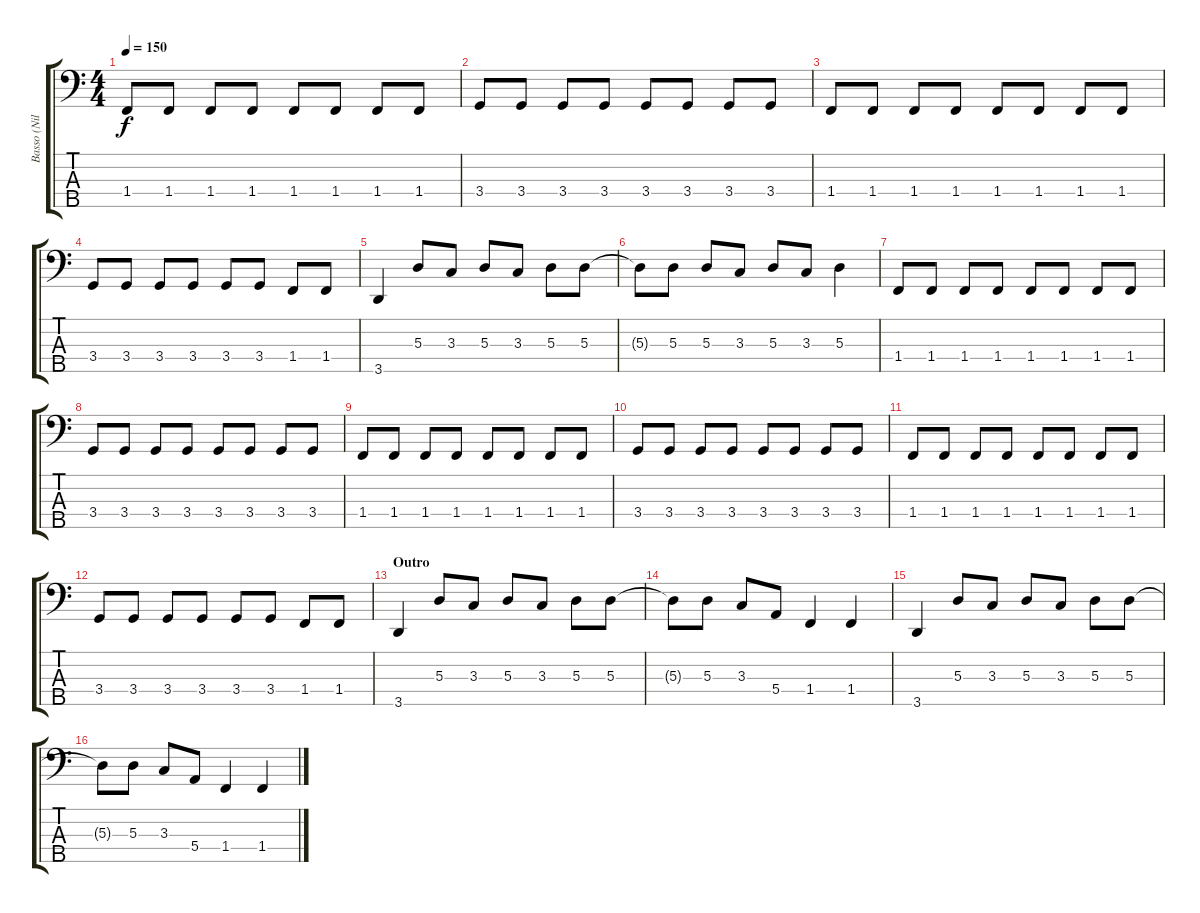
\track ("Basso (Nils Ursin)" "Basso (Nil") {instrument electricbassfinger}
\staff {score tabs}
\tuning (G2 D2 A1 E1 B0) {hide}
\ts (4 4)
\tempo 150
\clef f4
\ks c
1.4.8{dy f} 1.4.8 1.4.8 1.4.8 1.4.8 1.4.8 1.4.8 1.4.8 |
3.4.8 3.4.8 3.4.8 3.4.8 3.4.8 3.4.8 3.4.8 3.4.8 |
1.4.8 1.4.8 1.4.8 1.4.8 1.4.8 1.4.8 1.4.8 1.4.8 |
3.4.8 3.4.8 3.4.8 3.4.8 3.4.8 3.4.8 1.4.8 1.4.8 |
3.5.4 5.3.8 3.3.8 5.3.8 3.3.8 5.3.8 5.3.8 |
5.3{t}.8 5.3.8 5.3.8 3.3.8 5.3.8 3.3.8 5.3.4 |
1.4.8 1.4.8 1.4.8 1.4.8 1.4.8 1.4.8 1.4.8 1.4.8 |
3.4.8 3.4.8 3.4.8 3.4.8 3.4.8 3.4.8 3.4.8 3.4.8 |
1.4.8 1.4.8 1.4.8 1.4.8 1.4.8 1.4.8 1.4.8 1.4.8 |
3.4.8 3.4.8 3.4.8 3.4.8 3.4.8 3.4.8 3.4.8 3.4.8 |
1.4.8 1.4.8 1.4.8 1.4.8 1.4.8 1.4.8 1.4.8 1.4.8 |
3.4.8 3.4.8 3.4.8 3.4.8 3.4.8 3.4.8 1.4.8 1.4.8 |
\section ("" "Outro")
3.5.4 5.3.8 3.3.8 5.3.8 3.3.8 5.3.8 5.3.8 |
5.3{t}.8 5.3.8 3.3.8 5.4.8 1.4.4 1.4.4 |
3.5.4 5.3.8 3.3.8 5.3.8 3.3.8 5.3.8 5.3.8 |
5.3{t}.8 5.3.8 3.3.8 5.4.8 1.4.4 1.4.4
